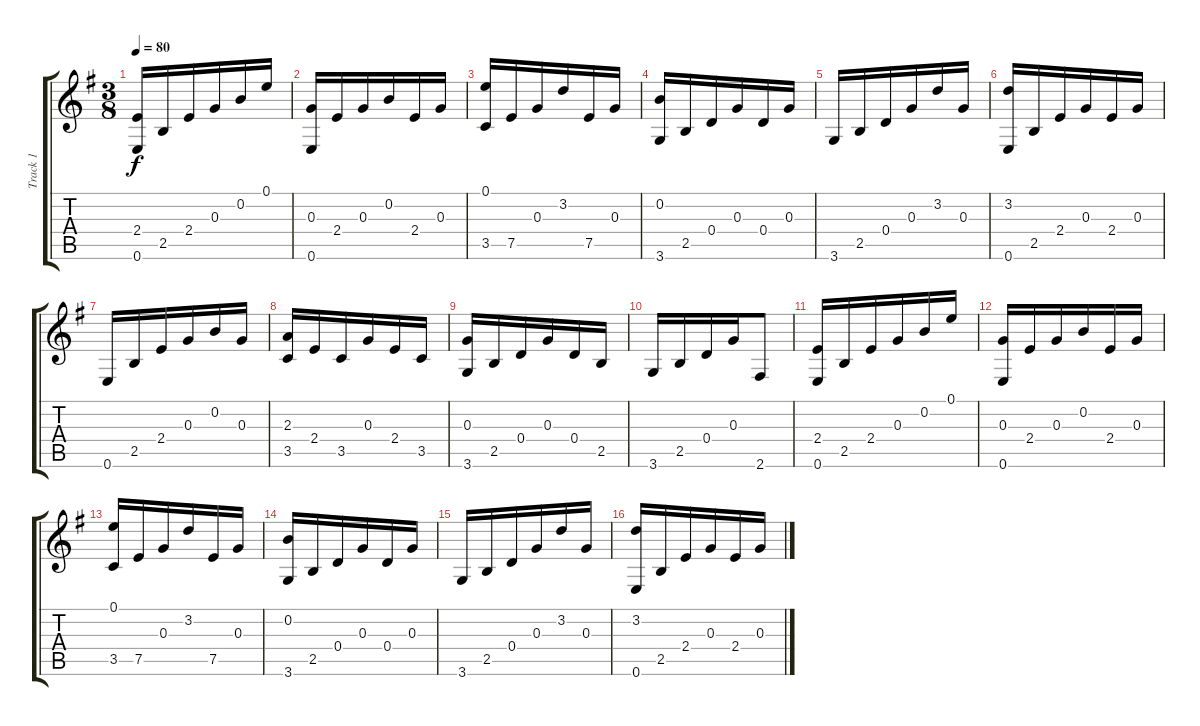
\track ("Track 1" "Track 1") {instrument acousticguitarsteel}
\staff {score tabs}
\tuning (E4 B3 G3 D3 A2 E2) {hide}
\ts (3 8)
\tempo 80
\clef g2
\ks g
(2.4 0.6).16{dy f} 2.5.16 2.4.16 0.3.16 0.2.16 0.1.16 |
(0.3 0.6).16 2.4.16 0.3.16 0.2.16 2.4.16 0.3.16 |
(0.1 3.5).16 7.5.16 0.3.16 3.2.16 7.5.16 0.3.16 |
(0.2 3.6).16 2.5.16 0.4.16 0.3.16 0.4.16 0.3.16 |
3.6.16 2.5.16 0.4.16 0.3.16 3.2.16 0.3.16 |
(3.2 0.6).16 2.5.16 2.4.16 0.3.16 2.4.16 0.3.16 |
0.6.16 2.5.16 2.4.16 0.3.16 0.2.16 0.3.16 |
(2.3 3.5).16 2.4.16 3.5.16 0.3.16 2.4.16 3.5.16 |
(0.3 3.6).16 2.5.16 0.4.16 0.3.16 0.4.16 2.5.16 |
3.6.16 2.5.16 0.4.16 0.3.16 2.6.8 |
(2.4 0.6).16 2.5.16 2.4.16 0.3.16 0.2.16 0.1.16 |
(0.3 0.6).16 2.4.16 0.3.16 0.2.16 2.4.16 0.3.16 |
(0.1 3.5).16 7.5.16 0.3.16 3.2.16 7.5.16 0.3.16 |
(0.2 3.6).16 2.5.16 0.4.16 0.3.16 0.4.16 0.3.16 |
3.6.16 2.5.16 0.4.16 0.3.16 3.2.16 0.3.16 |
(3.2 0.6).16 2.5.16 2.4.16 0.3.16 2.4.16 0.3.16
